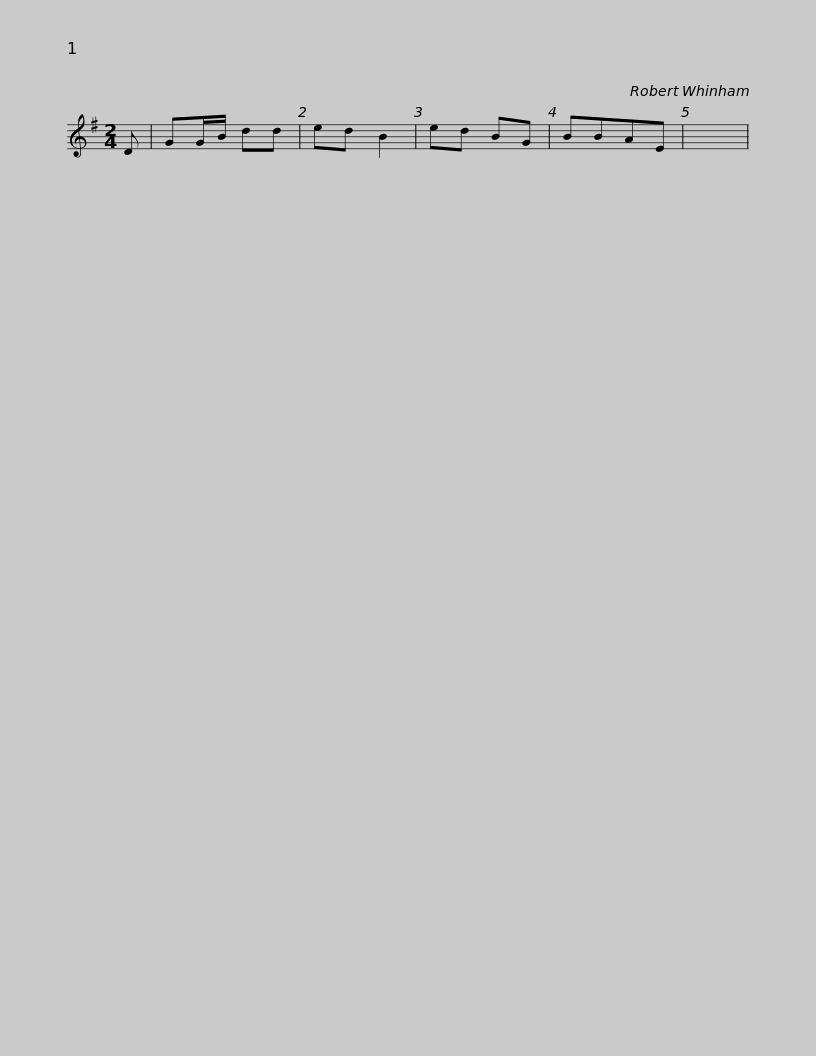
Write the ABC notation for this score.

X:1
L:1/8
M:2/4
I:linebreak $
K:G
V:1 treble
V:1
 D | GG/B/ dd | ed B2 | ed BG | BBAE | %5
 x4 | %6
